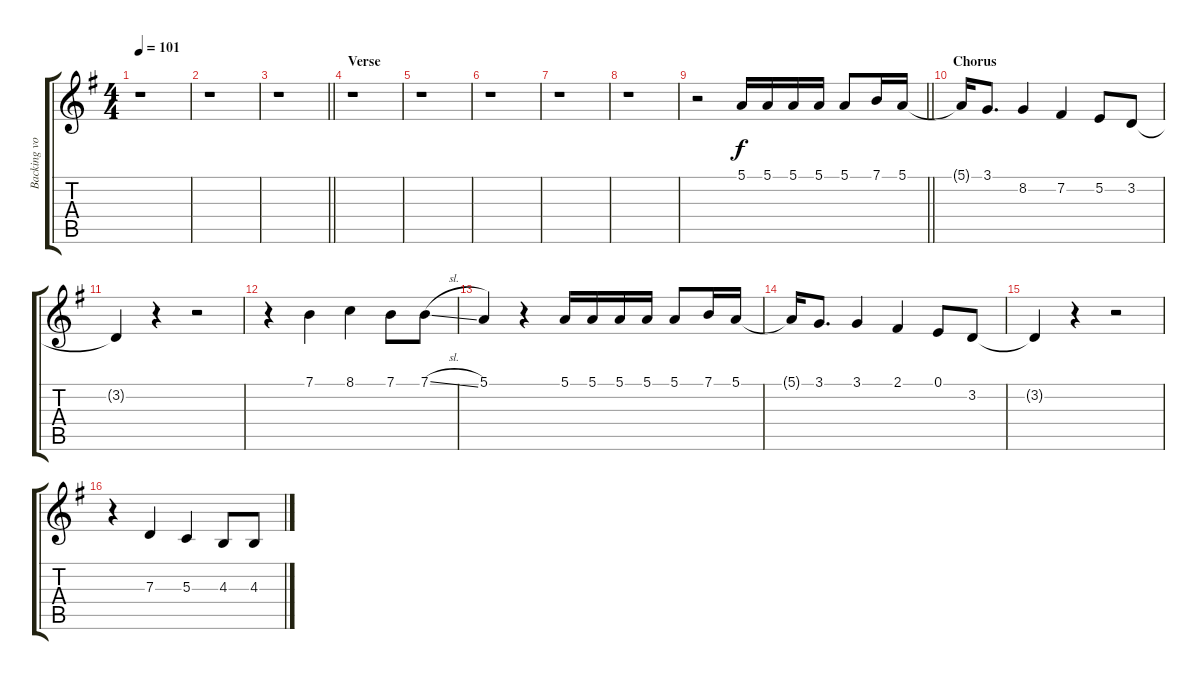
\track ("Backing vocals" "Backing vo") {instrument altosax}
\staff {score tabs}
\tuning (E4 B3 G3 D3 A2 E2) {hide}
\ts (4 4)
\tempo 101
\clef g2
\ks eminor
r.1{dy f} |
r.1 |
\barLineRight lightlight
r.1 |
\section ("" "Verse")
r.1 |
r.1 |
r.1 |
r.1 |
r.1 |
\barLineRight lightlight
r.2 5.1.16 5.1.16 5.1.16 5.1.16 5.1.8 7.1.16 5.1.16 |
\section ("" "Chorus")
5.1{t}.16 3.1.8{d} 8.2.4 7.2.4 5.2.8 3.2.8 |
3.2{t}.4 r.4 r.2 |
r.4 7.1.4 8.1.4 7.1.8 7.1{sl}.8 |
5.1.4 r.4 5.1.16 5.1.16 5.1.16 5.1.16 5.1.8 7.1.16 5.1.16 |
5.1{t}.16 3.1.8{d} 3.1.4 2.1.4 0.1.8 3.2.8 |
3.2{t}.4 r.4 r.2 |
r.4 7.3.4 5.3.4 4.3.8 4.3{sl}.8
